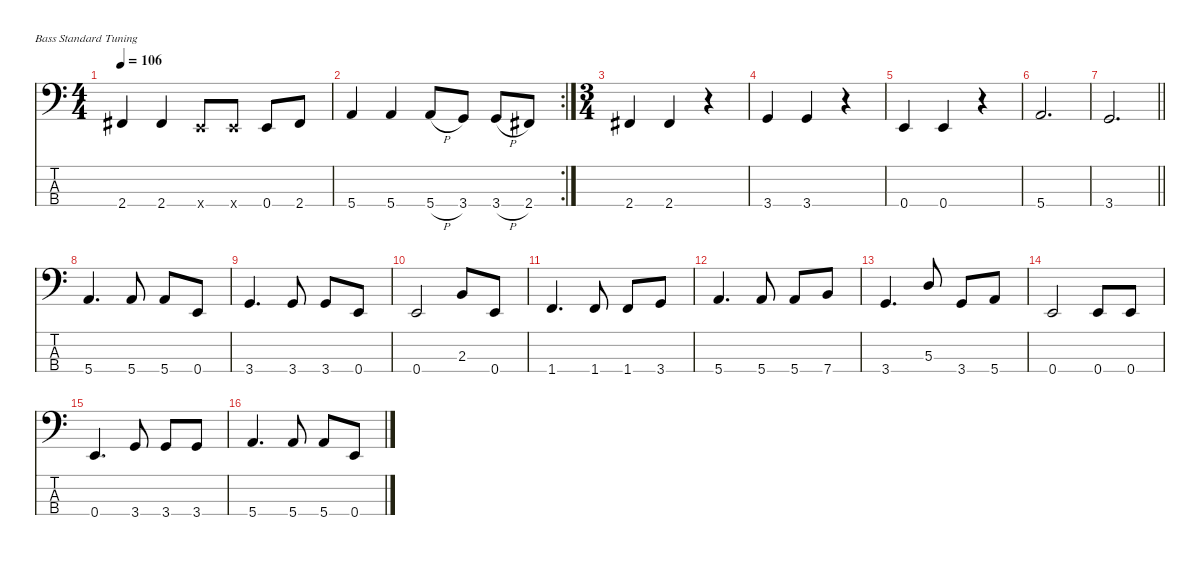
\defaultSystemsLayout 4
\hideDynamics
\bracketExtendMode nobrackets
\singleTrackTrackNamePolicy hidden
\multiTrackTrackNamePolicy hidden
\otherSystemsTrackNameOrientation horizontal
\track ("Jason  Newsted" "el.bs.") {instrument electricbasspick}
\staff {score tabs}
\tuning (G2 D2 A1 E1)
\ts (4 4)
\tempo 106
\clef f4
\ks c
2.4{acc #}.4{dy f beam Up} 2.4{acc #}.4{beam Up} 0.4{x}.8{beam Up} 0.4{x}.8{beam Up} 0.4.8{beam Up} 2.4{acc #}.8{beam Up} |
\rc 2
5.4.4{beam Up} 5.4.4{beam Up} 5.4{h}.8{beam Up} 3.4.8{beam Up} 3.4{h}.8{beam Up} 2.4{acc #}.8{beam Up} |
\ts (3 4)
\beaming (8 2 2 2)
2.4{acc #}.4{beam Up} 2.4{acc #}.4{beam Up} r.4{beam Up} |
3.4.4{beam Up} 3.4.4{beam Up} r.4{beam Up} |
0.4.4{beam Up} 0.4.4{beam Up} r.4{beam Up} |
5.4.2{d beam Up} |
\barLineRight lightlight
3.4.2{d beam Up} |
5.4.4{d beam Up} 5.4.8{beam Up} 5.4.8{beam Up} 0.4.8{beam Up} |
3.4.4{d beam Up} 3.4.8{beam Up} 3.4.8{beam Up} 0.4.8{beam Up} |
0.4.2{beam Up} 2.3.8{beam Up} 0.4.8{beam Up} |
1.4.4{d beam Up} 1.4.8{beam Up} 1.4.8{beam Up} 3.4.8{beam Up} |
5.4.4{d beam Up} 5.4.8{beam Up} 5.4.8{beam Up} 7.4.8{beam Up} |
3.4.4{d beam Up} 5.3.8{beam Up} 3.4.8{beam Up} 5.4.8{beam Up} |
0.4.2{beam Up} 0.4.8{beam Up} 0.4.8{beam Up} |
0.4.4{d beam Up} 3.4.8{beam Up} 3.4.8{beam Up} 3.4.8{beam Up} |
5.4.4{d beam Up} 5.4.8{beam Up} 5.4.8{beam Up} 0.4.8{beam Up}
